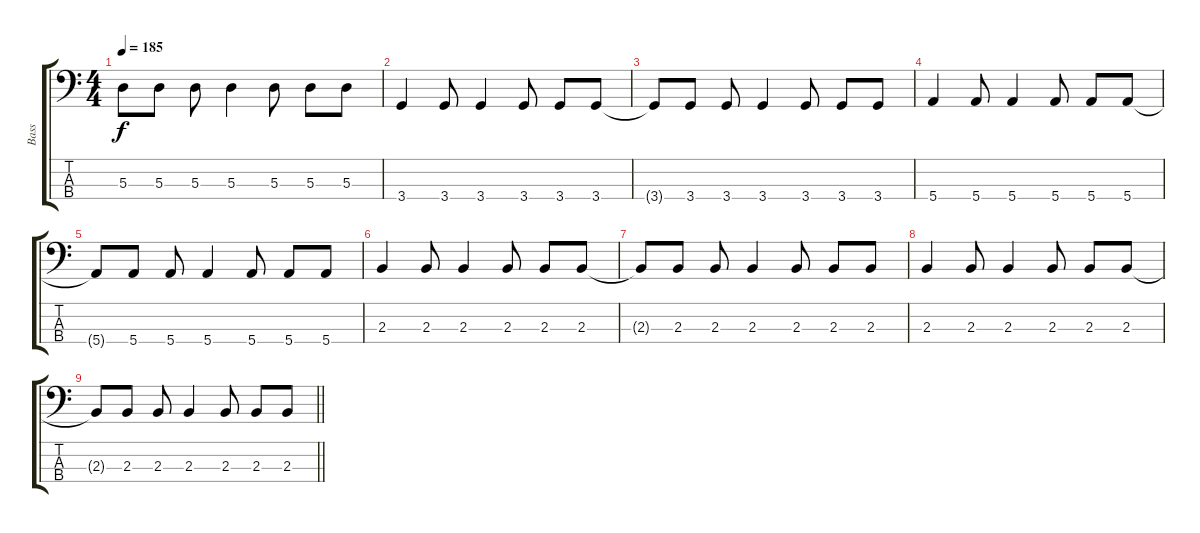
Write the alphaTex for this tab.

\track ("Bass" "Bass") {instrument electricbasspick}
\staff {score tabs}
\tuning (G2 D2 A1 E1) {hide}
\ts (4 4)
\tempo 185
\clef f4
\ks c
5.3{t}.8{dy f} 5.3.8 5.3.8 5.3.4 5.3.8 5.3.8 5.3.8 |
3.4.4 3.4.8 3.4.4 3.4.8 3.4.8 3.4.8 |
3.4{t}.8 3.4.8 3.4.8 3.4.4 3.4.8 3.4.8 3.4.8 |
5.4.4 5.4.8 5.4.4 5.4.8 5.4.8 5.4.8 |
5.4{t}.8 5.4.8 5.4.8 5.4.4 5.4.8 5.4.8 5.4.8 |
2.3.4 2.3.8 2.3.4 2.3.8 2.3.8 2.3.8 |
2.3{t}.8 2.3.8 2.3.8 2.3.4 2.3.8 2.3.8 2.3.8 |
2.3.4 2.3.8 2.3.4 2.3.8 2.3.8 2.3.8 |
\barLineRight lightlight
2.3{t}.8 2.3.8 2.3.8 2.3.4 2.3.8 2.3.8 2.3.8
